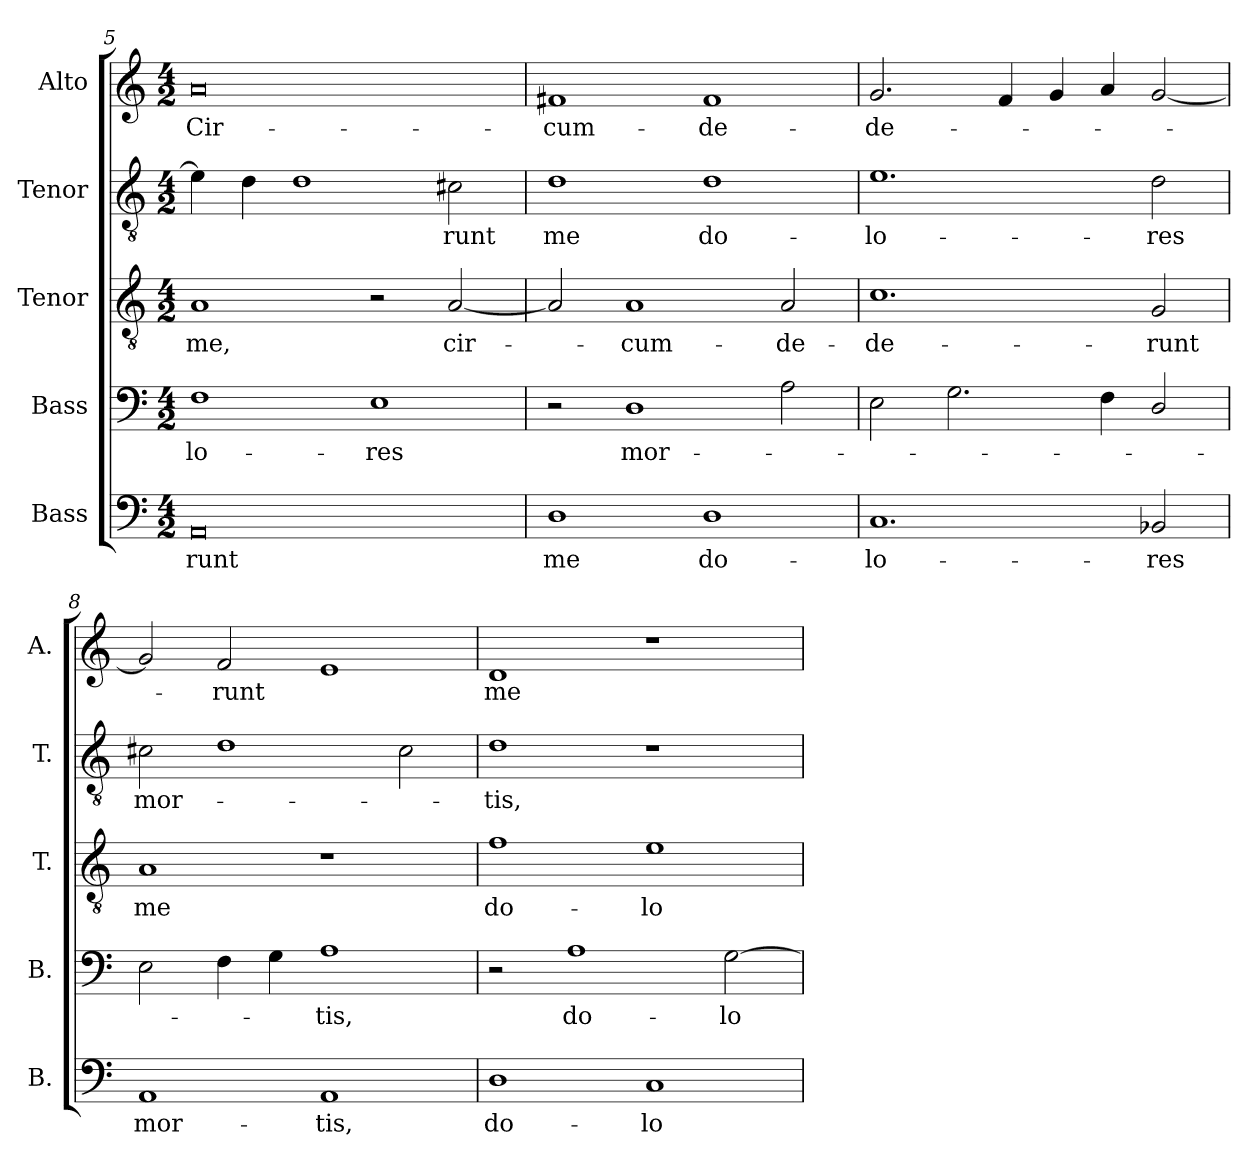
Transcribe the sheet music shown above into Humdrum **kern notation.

**kern	**text	**kern	**text	**kern	**text	**kern	**text	**kern	**text
*part5	*part5	*part4	*part4	*part3	*part3	*part2	*part2	*part1	*part1
*staff5	*staff5	*staff4	*staff4	*staff3	*staff3	*staff2	*staff2	*staff1	*staff1
*I"Bass	*	*I"Bass	*	*I"Tenor	*	*I"Tenor	*	*I"Alto	*
*I'B.	*	*I'B.	*	*I'T.	*	*I'T.	*	*I'A.	*
*clefF4	*	*clefF4	*	*clefGv2	*	*clefGv2	*	*clefG2	*
*	*	*	*	*ITrd7c12	*	*ITrd7c12	*	*	*
*k[]	*	*k[]	*	*k[]	*	*k[]	*	*k[]	*
*C:	*	*C:	*	*C:	*	*C:	*	*C:	*
*M4/2	*	*M4/2	*	*M4/2	*	*M4/2	*	*M4/2	*
=5	=5	=5	=5	=5	=5	=5	=5	=5	=5
!	!LO:LY:b:color=#000000	!	!	!	!	!	!	!	!
!	!	!	!LO:LY:b:color=#000000	!	!	!	!	!	!
!	!	!	!	!	!LO:LY:b:color=#000000	!	!	!	!
!	!	!	!	!	!	!	!	!	!LO:LY:b:color=#000000
0AAi	-runt	1Fi	-lo-	1AAi	me,	4Ei\]	.	0ai	Cir-
.	.	.	.	.	.	4Di\	.	.	.
.	.	.	.	.	.	1Di	.	.	.
!	!	!	!LO:LY:b:color=#000000	!	!	!	!	!	!
.	.	1Ei	-res	2r	.	.	.	.	.
!	!	!	!	!	!LO:LY:b:color=#000000	!	!	!	!
!	!	!	!	!	!	!	!LO:LY:b:color=#000000	!	!
.	.	.	.	[2AAi/	cir-	2C#Xi\	-runt	.	.
!!LO:LB:g=z
=6	=6	=6	=6	=6	=6	=6	=6	=6	=6
!	!LO:LY:b:color=#000000	!	!	!	!	!	!	!	!
!	!	!	!	!	!	!	!LO:LY:b:color=#000000	!	!
!	!	!	!	!	!	!	!	!	!LO:LY:b:color=#000000
1Di	me	2r	.	2AAi/]	.	1Di	me	1f#Xi	-cum-
!	!	!	!LO:LY:b:color=#000000	!	!	!	!	!	!
!	!	!	!	!	!LO:LY:b:color=#000000	!	!	!	!
.	.	1Di	mor-	1AAi	-cum-	.	.	.	.
!	!LO:LY:b:color=#000000	!	!	!	!	!	!	!	!
!	!	!	!	!	!	!	!LO:LY:b:color=#000000	!	!
!	!	!	!	!	!	!	!	!	!LO:LY:b:color=#000000
1Di	do-	.	.	.	.	1Di	do-	1f#i	-de-
!	!	!	!	!	!LO:LY:b:color=#000000	!	!	!	!
.	.	2Ai\	.	2AAi/	-de-	.	.	.	.
=7	=7	=7	=7	=7	=7	=7	=7	=7	=7
!	!LO:LY:b:color=#000000	!	!	!	!	!	!	!	!
!	!	!	!	!	!LO:LY:b:color=#000000	!	!	!	!
!	!	!	!	!	!	!	!LO:LY:b:color=#000000	!	!
!	!	!	!	!	!	!	!	!	!LO:LY:b:color=#000000
1.Ci	-lo-	2Ei\	.	1.Ci	-de-	1.Ei	-lo-	2.gi/	-de-
.	.	2.Gi\	.	.	.	.	.	.	.
.	.	.	.	.	.	.	.	4fi/	.
.	.	.	.	.	.	.	.	4gi/	.
.	.	4Fi\	.	.	.	.	.	4ai/	.
!	!LO:LY:b:color=#000000	!	!	!	!	!	!	!	!
!	!	!	!	!	!LO:LY:b:color=#000000	!	!	!	!
!	!	!	!	!	!	!	!LO:LY:b:color=#000000	!	!
2BB-Xi/	-res	2Di/	.	2GGi/	-runt	2Di\	-res	[2gi/	.
=8	=8	=8	=8	=8	=8	=8	=8	=8	=8
!	!LO:LY:b:color=#000000	!	!	!	!	!	!	!	!
!	!	!	!	!	!LO:LY:b:color=#000000	!	!	!	!
!	!	!	!	!	!	!	!LO:LY:b:color=#000000	!	!
1AAi	mor-	2Ei\	.	1AAi	me	2C#Xi\	mor-	2gi/]	.
!	!	!	!	!	!	!	!	!	!LO:LY:b:color=#000000
.	.	4Fi\	.	.	.	1Di	.	2fi/	-runt
.	.	4Gi\	.	.	.	.	.	.	.
!	!LO:LY:b:color=#000000	!	!	!	!	!	!	!	!
!	!	!	!LO:LY:b:color=#000000	!	!	!	!	!	!
1AAi	-tis,	1Ai	-tis,	1r	.	.	.	1ei	.
.	.	.	.	.	.	2C#i\	.	.	.
=9	=9	=9	=9	=9	=9	=9	=9	=9	=9
!	!LO:LY:b:color=#000000	!	!	!	!	!	!	!	!
!	!	!	!	!	!LO:LY:b:color=#000000	!	!	!	!
!	!	!	!	!	!	!	!LO:LY:b:color=#000000	!	!
!	!	!	!	!	!	!	!	!	!LO:LY:b:color=#000000
1Di	do-	2r	.	1Fi	do-	1Di	-tis,	1di	me
!	!	!	!LO:LY:b:color=#000000	!	!	!	!	!	!
.	.	1Ai	do-	.	.	.	.	.	.
!	!LO:LY:b:color=#000000	!	!	!	!	!	!	!	!
!	!	!	!	!	!LO:LY:b:color=#000000	!	!	!	!
1Ci	-lo-	.	.	1Ei	-lo-	1r	.	1r	.
!	!	!	!LO:LY:b:color=#000000	!	!	!	!	!	!
.	.	[2Gi\	-lo-	.	.	.	.	.	.
=	=	=	=	=	=	=	=	=	=
*-	*-	*-	*-	*-	*-	*-	*-	*-	*-
